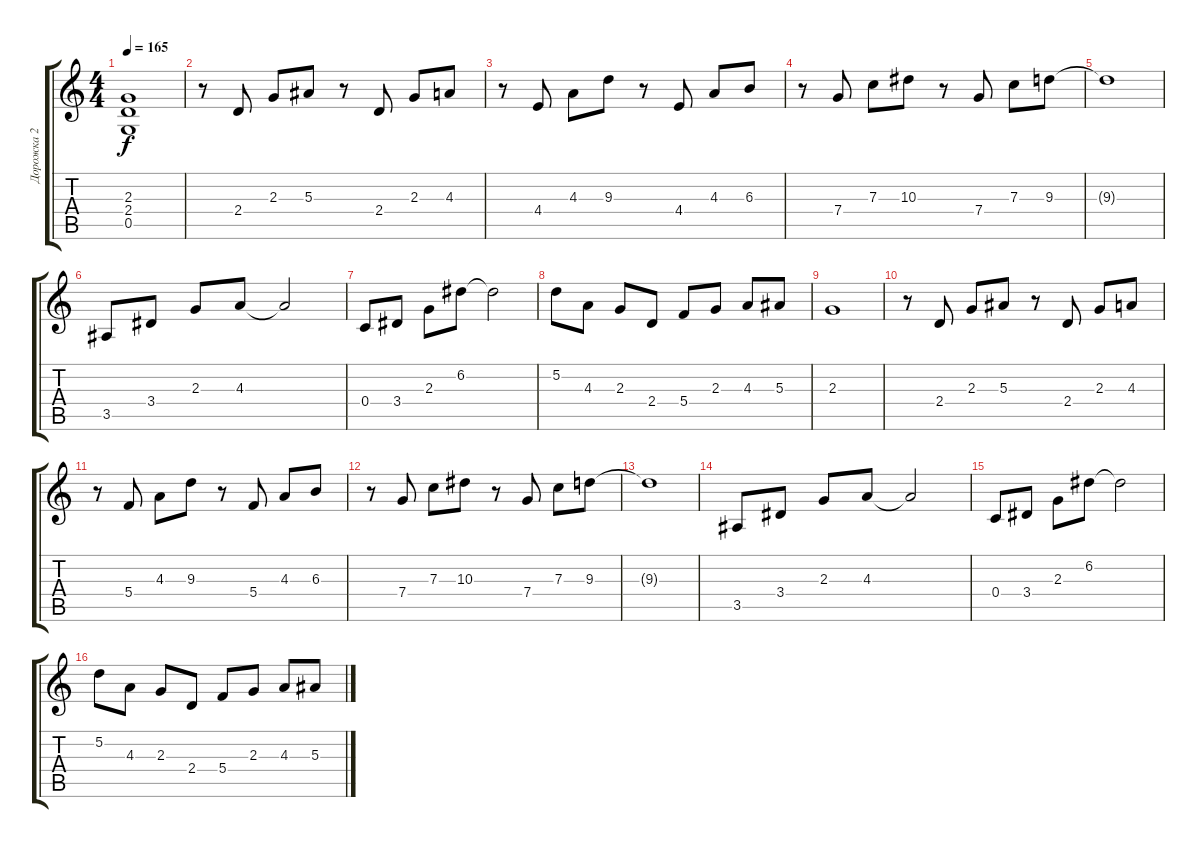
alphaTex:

\track ("Дорожка 2" "Дорожка 2") {instrument distortionguitar}
\staff {score tabs}
\tuning (D4 A3 F3 C3 G2 D2) {hide}
\ts (4 4)
\tempo 165
\clef g2
\ks c
(2.3 2.4 0.5).1{dy f} |
r.8 2.4.8 2.3.8 5.3.8 r.8 2.4.8 2.3.8 4.3.8 |
r.8 4.4.8 4.3.8 9.3.8 r.8 4.4.8 4.3.8 6.3.8 |
r.8 7.4.8 7.3.8 10.3.8 r.8 7.4.8 7.3.8 9.3.8 |
9.3{t}.1 |
3.5.8 3.4.8 2.3.8 4.3.8 4.3{t}.2 |
0.4.8 3.4.8 2.3.8 6.2.8 6.2{t}.2 |
5.2.8 4.3.8 2.3.8 2.4.8 5.4.8 2.3.8 4.3.8 5.3.8 |
2.3.1 |
r.8 2.4.8 2.3.8 5.3.8 r.8 2.4.8 2.3.8 4.3.8 |
r.8 5.4.8 4.3.8 9.3.8 r.8 5.4.8 4.3.8 6.3.8 |
r.8 7.4.8 7.3.8 10.3.8 r.8 7.4.8 7.3.8 9.3.8 |
9.3{t}.1 |
3.5.8 3.4.8 2.3.8 4.3.8 4.3{t}.2 |
0.4.8 3.4.8 2.3.8 6.2.8 6.2{t}.2 |
5.2.8 4.3.8 2.3.8 2.4.8 5.4.8 2.3.8 4.3.8 5.3.8
